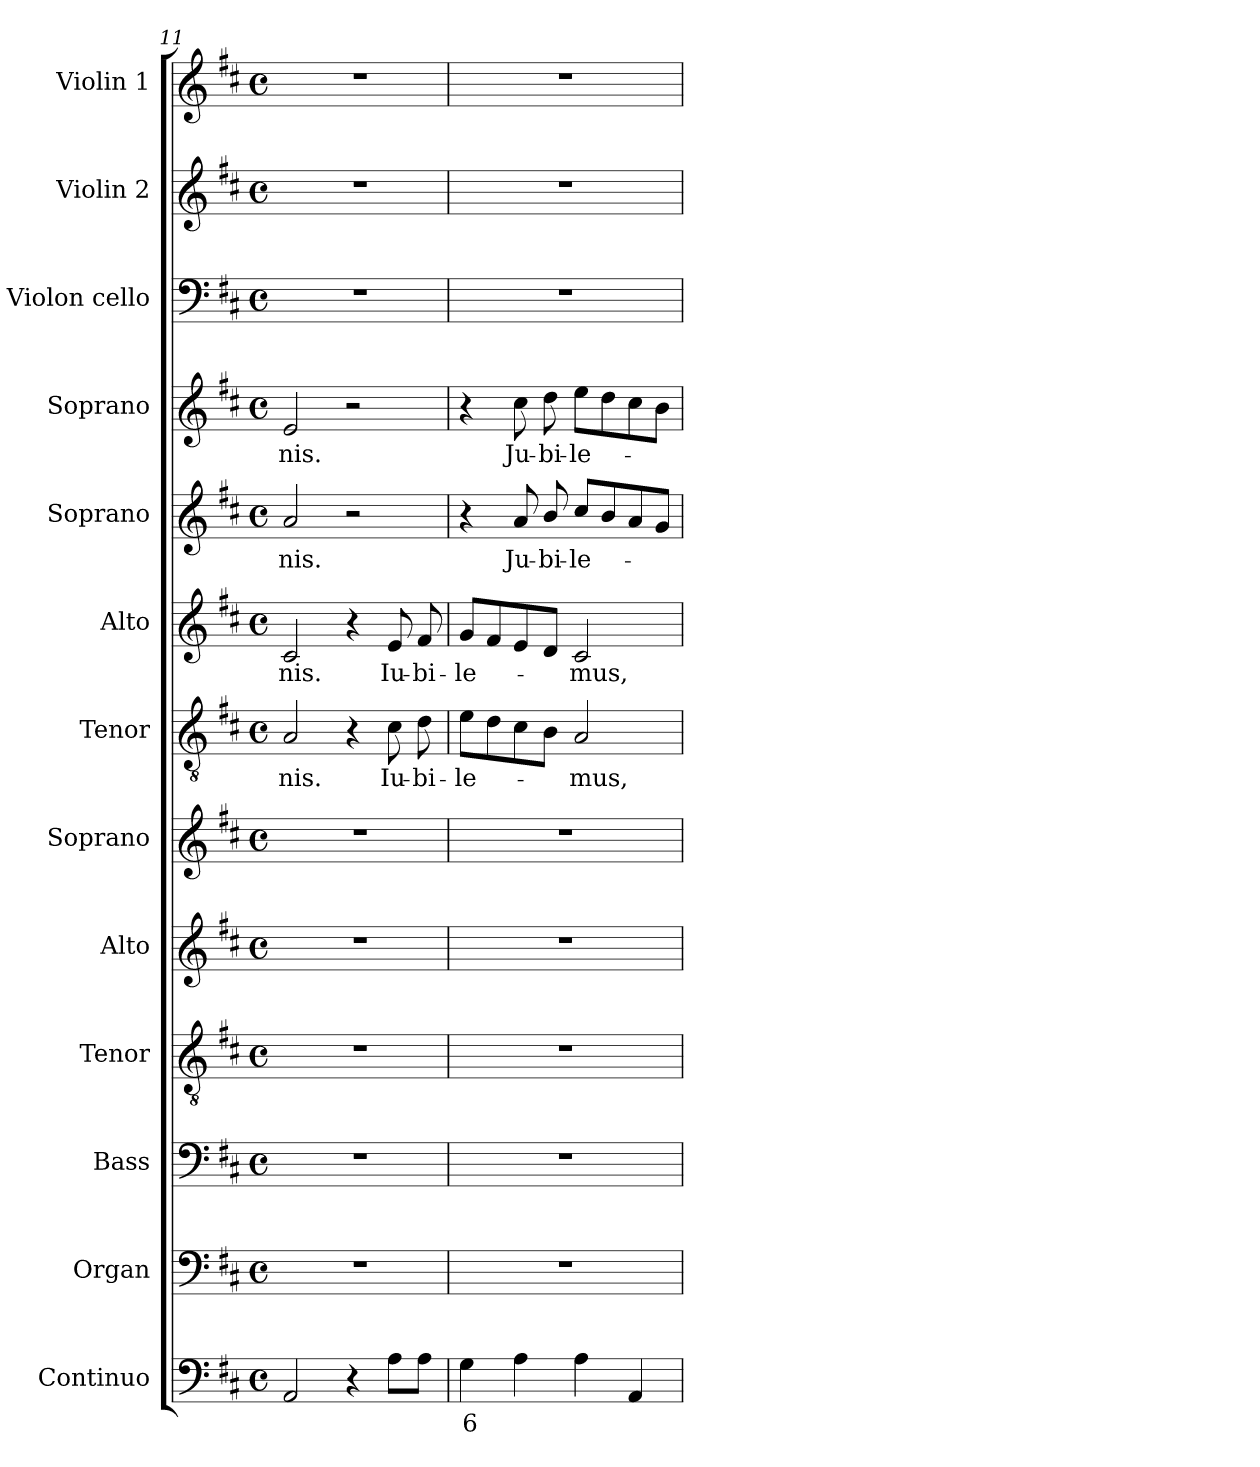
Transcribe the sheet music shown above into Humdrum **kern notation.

**kern	**text	**kern	**kern	**kern	**kern	**kern	**kern	**text	**kern	**text	**kern	**text	**kern	**text	**kern	**kern	**kern
*part13	*part13	*part12	*part11	*part10	*part9	*part8	*part7	*part7	*part6	*part6	*part5	*part5	*part4	*part4	*part3	*part2	*part1
*staff13	*staff13	*staff12	*staff11	*staff10	*staff9	*staff8	*staff7	*staff7	*staff6	*staff6	*staff5	*staff5	*staff4	*staff4	*staff3	*staff2	*staff1
*I"Continuo	*	*I"Organ	*I"Bass	*I"Tenor	*I"Alto	*I"Soprano	*I"Tenor	*	*I"Alto	*	*I"Soprano	*	*I"Soprano	*	*I"Violon cello	*I"Violin 2	*I"Violin 1
*I'Cont.	*	*I'Org.	*I'B.	*I'T.	*I'A.	*I'S.	*I'T.	*	*I'A.	*	*I'S.	*	*I'S.	*	*I'Vc.	*I'Vln. 2	*I'Vln. 1
*clefF4	*	*clefF4	*clefF4	*clefGv2	*clefG2	*clefG2	*clefGv2	*	*clefG2	*	*clefG2	*	*clefG2	*	*clefF4	*clefG2	*clefG2
*	*	*	*	*ITrd7c12	*	*	*ITrd7c12	*	*	*	*	*	*	*	*	*	*
*k[f#c#]	*	*k[f#c#]	*k[f#c#]	*k[f#c#]	*k[f#c#]	*k[f#c#]	*k[f#c#]	*	*k[f#c#]	*	*k[f#c#]	*	*k[f#c#]	*	*k[f#c#]	*k[f#c#]	*k[f#c#]
*D:	*	*D:	*D:	*D:	*D:	*D:	*D:	*	*D:	*	*D:	*	*D:	*	*D:	*D:	*D:
*M4/4	*	*M4/4	*M4/4	*M4/4	*M4/4	*M4/4	*M4/4	*	*M4/4	*	*M4/4	*	*M4/4	*	*M4/4	*M4/4	*M4/4
*met(c)	*	*met(c)	*met(c)	*met(c)	*met(c)	*met(c)	*met(c)	*	*met(c)	*	*met(c)	*	*met(c)	*	*met(c)	*met(c)	*met(c)
=11	=11	=11	=11	=11	=11	=11	=11	=11	=11	=11	=11	=11	=11	=11	=11	=11	=11
!	!	!	!	!	!	!	!	!LO:LY:b:color=#000000	!	!	!	!	!	!	!	!	!
!	!	!	!	!	!	!	!	!	!	!LO:LY:b:color=#000000	!	!	!	!	!	!	!
!	!	!	!	!	!	!	!	!	!	!	!	!LO:LY:b:color=#000000	!	!	!	!	!
!	!	!	!	!	!	!	!	!	!	!	!	!	!	!LO:LY:b:color=#000000	!	!	!
2AAi/	.	1r	1r	1r	1r	1r	2AAi/	-nis.	2c#i/	-nis.	2ai/	-nis.	2ei/	-nis.	1r	1r	1r
4r	.	.	.	.	.	.	4r	.	4r	.	2r	.	2r	.	.	.	.
!	!	!	!	!	!	!	!	!LO:LY:b:color=#000000	!	!	!	!	!	!	!	!	!
!	!	!	!	!	!	!	!	!	!	!LO:LY:b:color=#000000	!	!	!	!	!	!	!
8Ai\L	.	.	.	.	.	.	8C#i\	Iu-	8ei/	Iu-	.	.	.	.	.	.	.
!	!	!	!	!	!	!	!	!LO:LY:b:color=#000000	!	!	!	!	!	!	!	!	!
!	!	!	!	!	!	!	!	!	!	!LO:LY:b:color=#000000	!	!	!	!	!	!	!
8Ai\J	.	.	.	.	.	.	8Di\	-bi-	8f#i/	-bi-	.	.	.	.	.	.	.
=12	=12	=12	=12	=12	=12	=12	=12	=12	=12	=12	=12	=12	=12	=12	=12	=12	=12
!	!LO:LY:b:color=#000000	!	!	!	!	!	!	!	!	!	!	!	!	!	!	!	!
!	!	!	!	!	!	!	!	!LO:LY:b:color=#000000	!	!	!	!	!	!	!	!	!
!	!	!	!	!	!	!	!	!	!	!LO:LY:b:color=#000000	!	!	!	!	!	!	!
4Gi\	6	1r	1r	1r	1r	1r	8Ei\L	-le-	8gi/L	-le-	4r	.	4r	.	1r	1r	1r
.	.	.	.	.	.	.	8Di\	.	8f#i/	.	.	.	.	.	.	.	.
!	!	!	!	!	!	!	!	!	!	!	!	!LO:LY:b:color=#000000	!	!	!	!	!
!	!	!	!	!	!	!	!	!	!	!	!	!	!	!LO:LY:b:color=#000000	!	!	!
4Ai\	.	.	.	.	.	.	8C#i\	.	8ei/	.	8ai/	Ju-	8cc#i\	Ju-	.	.	.
!	!	!	!	!	!	!	!	!	!	!	!	!LO:LY:b:color=#000000	!	!	!	!	!
!	!	!	!	!	!	!	!	!	!	!	!	!	!	!LO:LY:b:color=#000000	!	!	!
.	.	.	.	.	.	.	8BBi\J	.	8di/J	.	8bi/	-bi-	8ddi\	-bi-	.	.	.
!	!	!	!	!	!	!	!	!LO:LY:b:color=#000000	!	!	!	!	!	!	!	!	!
!	!	!	!	!	!	!	!	!	!	!LO:LY:b:color=#000000	!	!	!	!	!	!	!
!	!	!	!	!	!	!	!	!	!	!	!	!LO:LY:b:color=#000000	!	!	!	!	!
!	!	!	!	!	!	!	!	!	!	!	!	!	!	!LO:LY:b:color=#000000	!	!	!
4Ai\	.	.	.	.	.	.	2AAi/	-mus,	2c#i/	-mus,	8cc#i/L	-le-	8eei\L	-le-	.	.	.
.	.	.	.	.	.	.	.	.	.	.	8bi/	.	8ddi\	.	.	.	.
4AAi/	.	.	.	.	.	.	.	.	.	.	8ai/	.	8cc#i\	.	.	.	.
.	.	.	.	.	.	.	.	.	.	.	8gi/J	.	8bi\J	.	.	.	.
=	=	=	=	=	=	=	=	=	=	=	=	=	=	=	=	=	=
*-	*-	*-	*-	*-	*-	*-	*-	*-	*-	*-	*-	*-	*-	*-	*-	*-	*-
